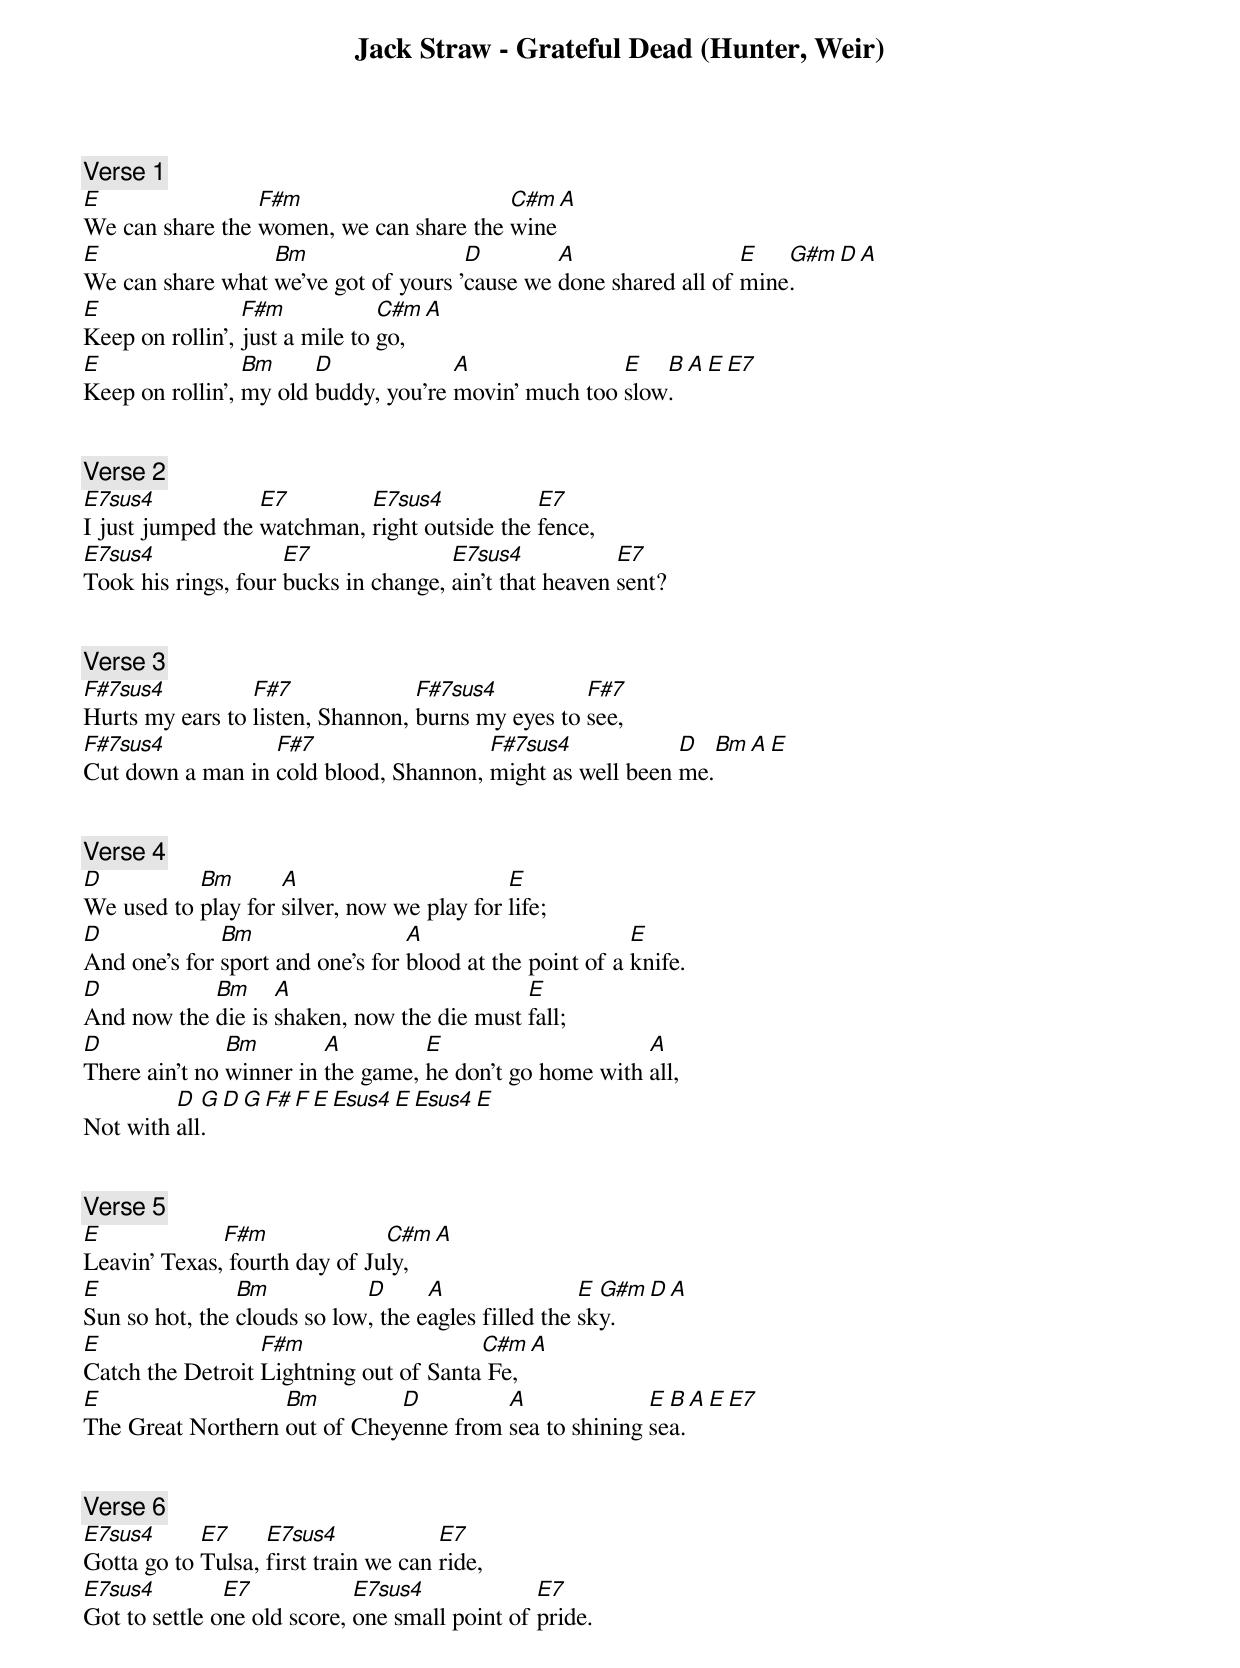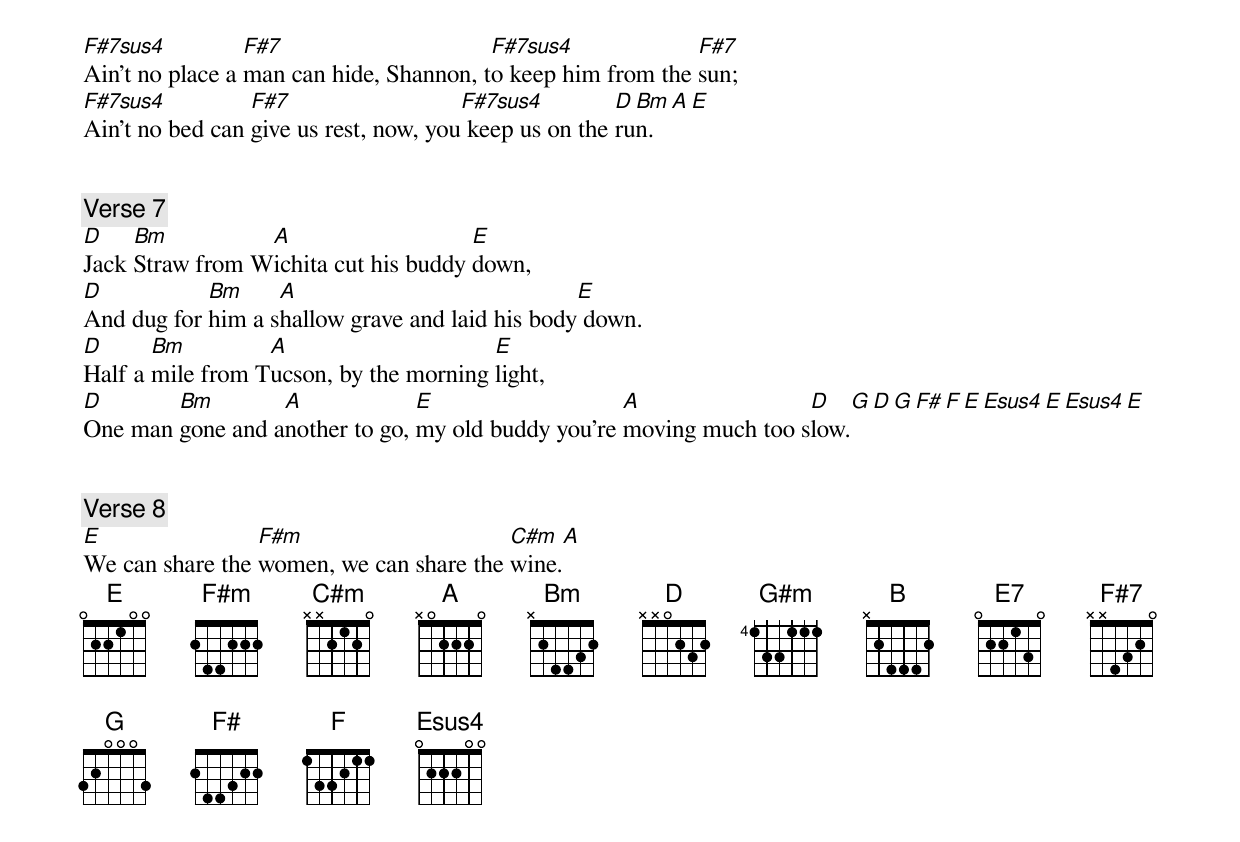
Jack Straw - Grateful Dead (Hunter, Weir)


[Verse 1]
E                F#m                     C#m  A
We can share the women, we can share the wine
E                 Bm                  D        A                  E   G#m  D  A
We can share what we've got of yours 'cause we done shared all of mine.
E                F#m            C#m  A
Keep on rollin', just a mile to go,
E                Bm     D             A               E   B  A  E  E7
Keep on rollin', my old buddy, you're movin' much too slow.


[Verse 2]
E7sus4            E7        E7sus4            E7
I just jumped the watchman, right outside the fence,
E7sus4               E7               E7sus4            E7
Took his rings, four bucks in change, ain't that heaven sent?


[Verse 3]
F#7sus4          F#7              F#7sus4          F#7
Hurts my ears to listen, Shannon, burns my eyes to see,
F#7sus4           F#7                  F#7sus4            D  Bm  A  E
Cut down a man in cold blood, Shannon, might as well been me.


[Verse 4]
D          Bm       A                       E
We used to play for silver, now we play for life;
D             Bm                  A                       E
And one's for sport and one's for blood at the point of a knife.
D           Bm     A                        E
And now the die is shaken, now the die must fall;
D              Bm        A         E                     A
There ain't no winner in the game, he don't go home with all,
         D  G D  G F# F E Esus4 E Esus4 E
Not with all.


[Verse 5]
E             F#m              C#m  A
Leavin' Texas, fourth day of July,
E               Bm           D      A                E G#m D  A
Sun so hot, the clouds so low, the eagles filled the sky.
E                 F#m                   C#m  A
Catch the Detroit Lightning out of Santa Fe,
E                  Bm         D         A              E B A  E  E7
The Great Northern out of Cheyenne from sea to shining sea.


[Verse 6]
E7sus4      E7     E7sus4             E7
Gotta go to Tulsa, first train we can ride,
E7sus4         E7            E7sus4             E7
Got to settle one old score, one small point of pride.
F#7sus4          F#7                     F#7sus4             F#7
Ain't no place a man can hide, Shannon, to keep him from the sun;
F#7sus4          F#7                   F#7sus4         D Bm A  E
Ain't no bed can give us rest, now, you keep us on the run.


[Verse 7]
D    Bm          A                    E
Jack Straw from Wichita cut his buddy down,
D           Bm     A                             E
And dug for him a shallow grave and laid his body down.
D      Bm         A                     E
Half a mile from Tucson, by the morning light,
D       Bm        A             E                   A                D   G D  G F# F E Esus4 E Esus4 E
One man gone and another to go, my old buddy you're moving much too slow.


[Verse 8]
E                F#m                     C#m   A
We can share the women, we can share the wine.
